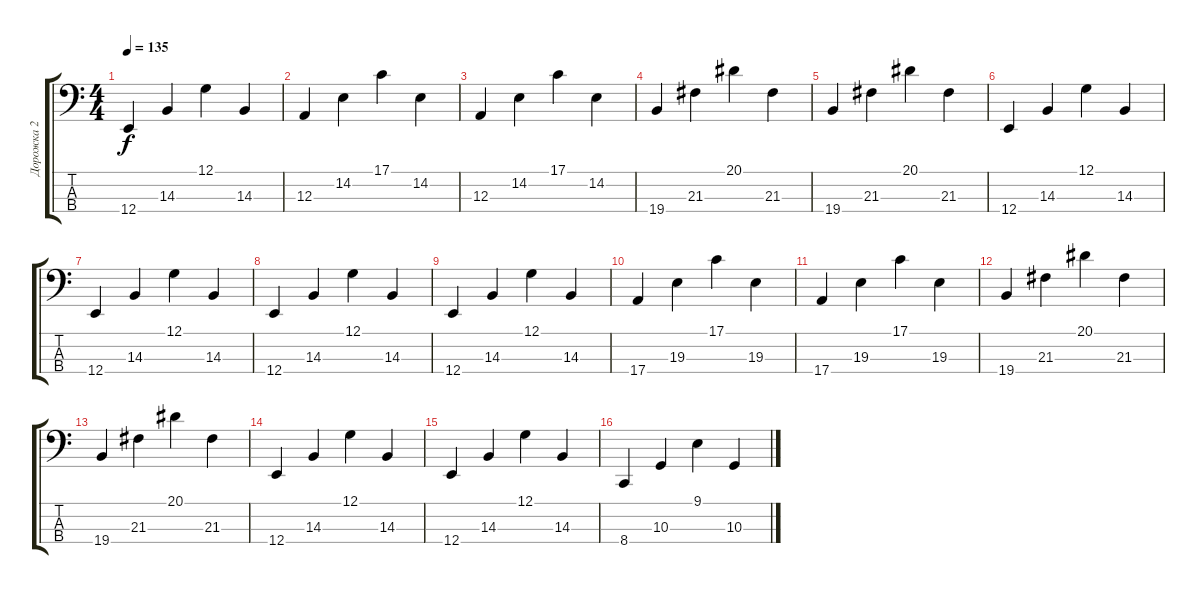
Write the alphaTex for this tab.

\track ("Дорожка 2" "Дорожка 2") {instrument acousticgrandpiano}
\staff {score tabs}
\tuning (G2 D2 A1 E1) {hide}
\ts (4 4)
\tempo 135
\clef f4
\ks c
12.4.4{dy f} 14.3.4 12.1.4 14.3.4 |
12.3.4 14.2.4 17.1.4 14.2.4 |
12.3.4 14.2.4 17.1.4 14.2.4 |
19.4.4 21.3.4 20.1.4 21.3.4 |
19.4.4 21.3.4 20.1.4 21.3.4 |
12.4.4 14.3.4 12.1.4 14.3.4 |
12.4.4 14.3.4 12.1.4 14.3.4 |
12.4.4 14.3.4 12.1.4 14.3.4 |
12.4.4 14.3.4 12.1.4 14.3.4 |
17.4.4 19.3.4 17.1.4 19.3.4 |
17.4.4 19.3.4 17.1.4 19.3.4 |
19.4.4 21.3.4 20.1.4 21.3.4 |
19.4.4 21.3.4 20.1.4 21.3.4 |
12.4.4 14.3.4 12.1.4 14.3.4 |
12.4.4 14.3.4 12.1.4 14.3.4 |
8.4.4 10.3.4 9.1.4 10.3.4
